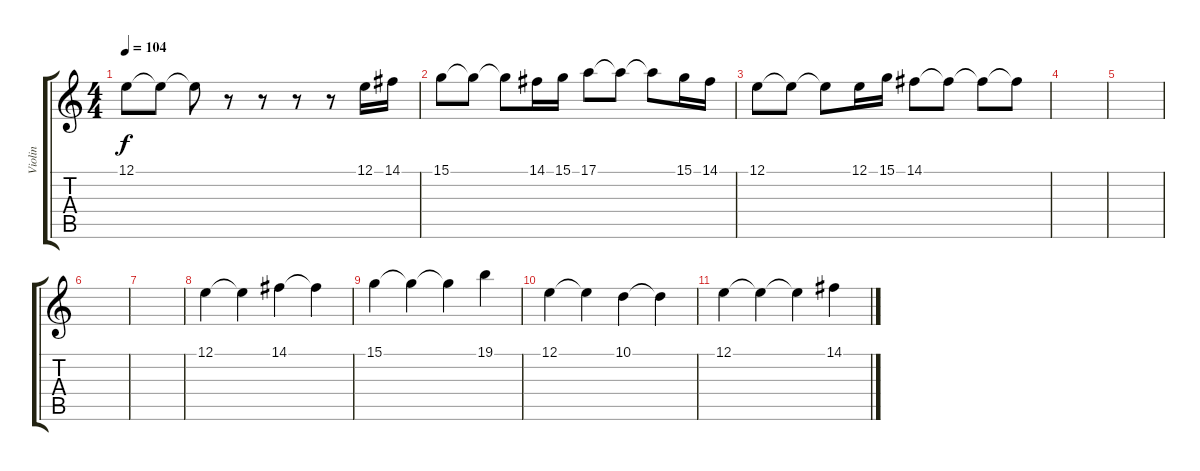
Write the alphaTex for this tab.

\track ("Violin" "Violin") {instrument violin}
\staff {score tabs}
\tuning (E4 B3 G3 D3 A2 E2) {hide}
\ts (4 4)
\tempo 104
\clef g2
\ks c
12.1.8{dy f} 12.1{t}.8 12.1{t}.8 r.8 r.8 r.8 r.8 12.1.16 14.1.16 |
15.1.8 15.1{t}.8 15.1{t}.8 14.1.16 15.1.16 17.1.8 17.1{t}.8 17.1{t}.8 15.1.16 14.1.16 |
12.1.8 12.1{t}.8 12.1{t}.8 12.1.16 15.1.16 14.1.8 14.1{t}.8 14.1{t}.8 14.1{t}.8 |
|
|
|
|
12.1.4 12.1{t}.4 14.1.4 14.1{t}.4 |
15.1.4 15.1{t}.4 15.1{t}.4 19.1.4 |
12.1.4 12.1{t}.4 10.1.4 10.1{t}.4 |
12.1.4 12.1{t}.4 12.1{t}.4 14.1.4
